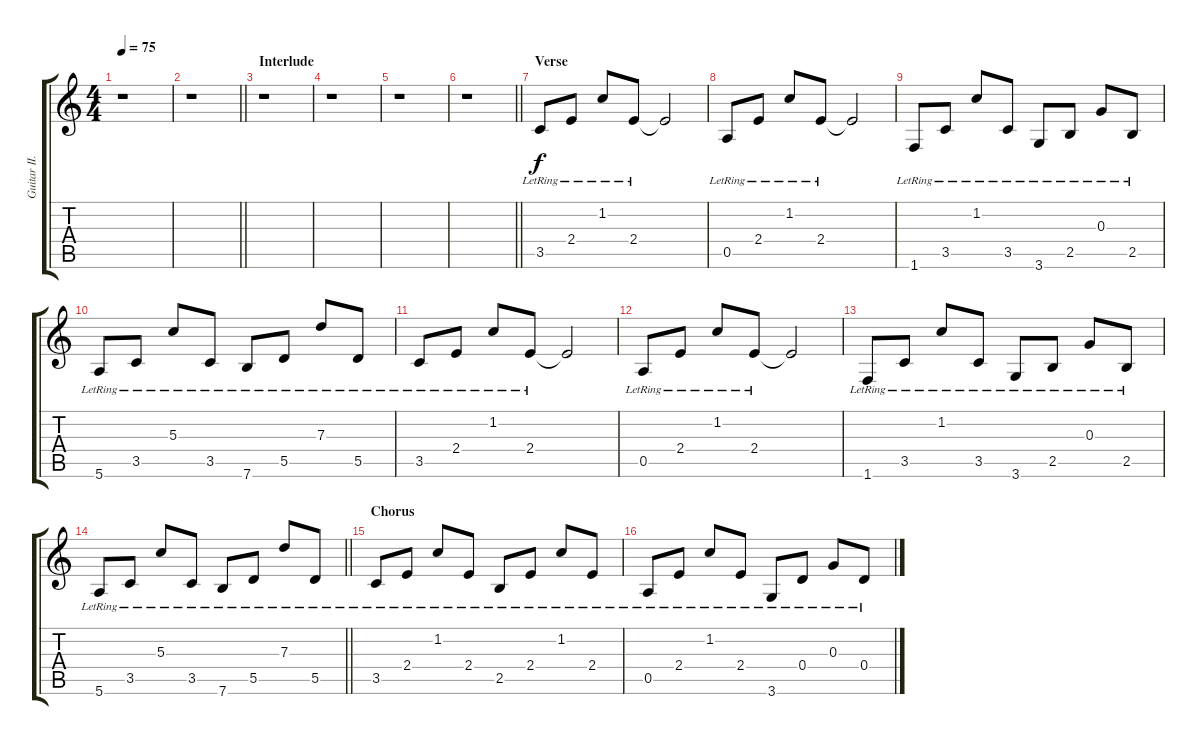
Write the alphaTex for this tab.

\track ("Guitar II." "Guitar II.") {instrument acousticguitarsteel}
\staff {score tabs}
\tuning (E4 B3 G3 D3 A2 E2) {hide}
\ts (4 4)
\tempo 75
\clef g2
\ks c
r.1{dy f} |
\barLineRight lightlight
r.1 |
\section ("" "Interlude")
r.1 |
r.1 |
r.1 |
\barLineRight lightlight
r.1 |
\section ("" "Verse")
3.5{lr}.8 2.4{lr}.8 1.2{lr}.8 2.4{lr}.8 2.4{t}.2 |
0.5{lr}.8 2.4{lr}.8 1.2{lr}.8 2.4{lr}.8 2.4{t}.2 |
1.6{lr}.8 3.5{lr}.8 1.2{lr}.8 3.5{lr}.8 3.6{lr}.8 2.5{lr}.8 0.3{lr}.8 2.5{lr}.8 |
5.6{lr}.8 3.5{lr}.8 5.3{lr}.8 3.5{lr}.8 7.6{lr}.8 5.5{lr}.8 7.3{lr}.8 5.5{lr}.8 |
3.5{lr}.8 2.4{lr}.8 1.2{lr}.8 2.4{lr}.8 2.4{t}.2 |
0.5{lr}.8 2.4{lr}.8 1.2{lr}.8 2.4{lr}.8 2.4{t}.2 |
1.6{lr}.8 3.5{lr}.8 1.2{lr}.8 3.5{lr}.8 3.6{lr}.8 2.5{lr}.8 0.3{lr}.8 2.5{lr}.8 |
\barLineRight lightlight
5.6{lr}.8 3.5{lr}.8 5.3{lr}.8 3.5{lr}.8 7.6{lr}.8 5.5{lr}.8 7.3{lr}.8 5.5{lr}.8 |
\section ("" "Chorus")
3.5{lr}.8 2.4{lr}.8 1.2{lr}.8 2.4{lr}.8 2.5{lr}.8 2.4{lr}.8 1.2{lr}.8 2.4{lr}.8 |
0.5{lr}.8 2.4{lr}.8 1.2{lr}.8 2.4{lr}.8 3.6{lr}.8 0.4{lr}.8 0.3{lr}.8 0.4{lr}.8
